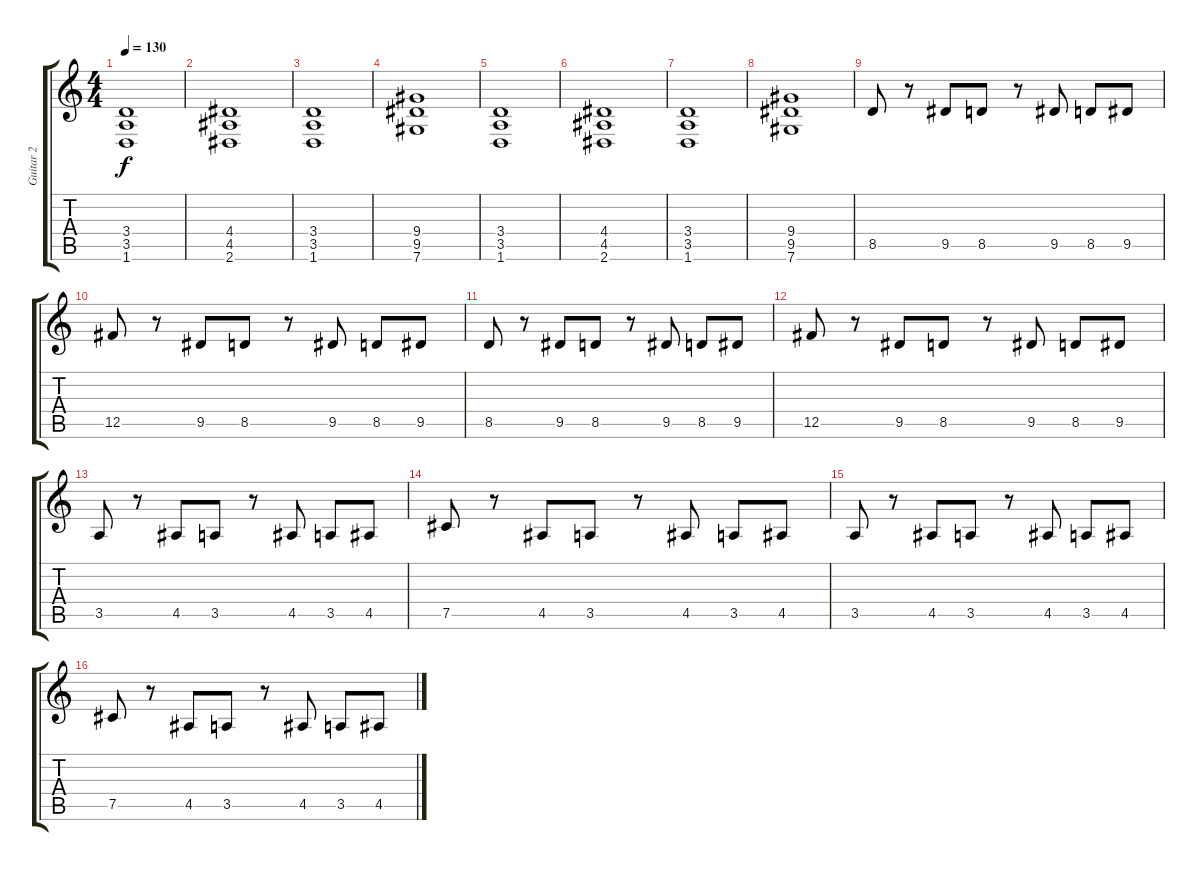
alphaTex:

\track ("Guitar 2" "Guitar 2") {instrument distortionguitar}
\staff {score tabs}
\tuning (Db4 Ab3 E3 B2 Gb2 Db2) {hide}
\ts (4 4)
\tempo 130
\clef g2
\ks c
(3.4 3.5 1.6).1{dy f instrument distortionguitar} |
(4.4 4.5 2.6).1 |
(3.4 3.5 1.6).1 |
(9.4 9.5 7.6).1 |
(3.4 3.5 1.6).1 |
(4.4 4.5 2.6).1 |
(3.4 3.5 1.6).1 |
(9.4 9.5 7.6).1 |
8.5.8 r.8 9.5.8 8.5.8 r.8 9.5.8 8.5.8 9.5.8 |
12.5.8 r.8 9.5.8 8.5.8 r.8 9.5.8 8.5.8 9.5.8 |
8.5.8 r.8 9.5.8 8.5.8 r.8 9.5.8 8.5.8 9.5.8 |
12.5.8 r.8 9.5.8 8.5.8 r.8 9.5.8 8.5.8 9.5.8 |
3.5.8 r.8 4.5.8 3.5.8 r.8 4.5.8 3.5.8 4.5.8 |
7.5.8 r.8 4.5.8 3.5.8 r.8 4.5.8 3.5.8 4.5.8 |
3.5.8 r.8 4.5.8 3.5.8 r.8 4.5.8 3.5.8 4.5.8 |
7.5.8 r.8 4.5.8 3.5.8 r.8 4.5.8 3.5.8 4.5.8
